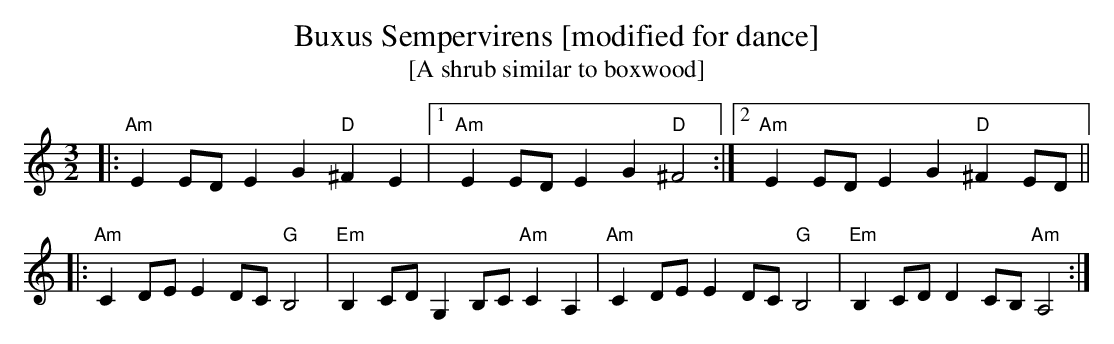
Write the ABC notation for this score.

X:1
T:Buxus Sempervirens [modified for dance]
T:[A shrub similar to boxwood]
M:3/2
L:1/8
K:Am
|:"Am"E2EDE2G2"D"^F2E2|1"Am"E2EDE2G2"D"^F4:|2"Am"E2EDE2G2"D"^F2ED||
|:"Am"C2DEE2DC"G"B,4|"Em"B,2CDG,2B,C"Am"C2A,2|\
"Am"C2DEE2DC"G"B,4|"Em"B,2CDD2CB,"Am"A,4:|
